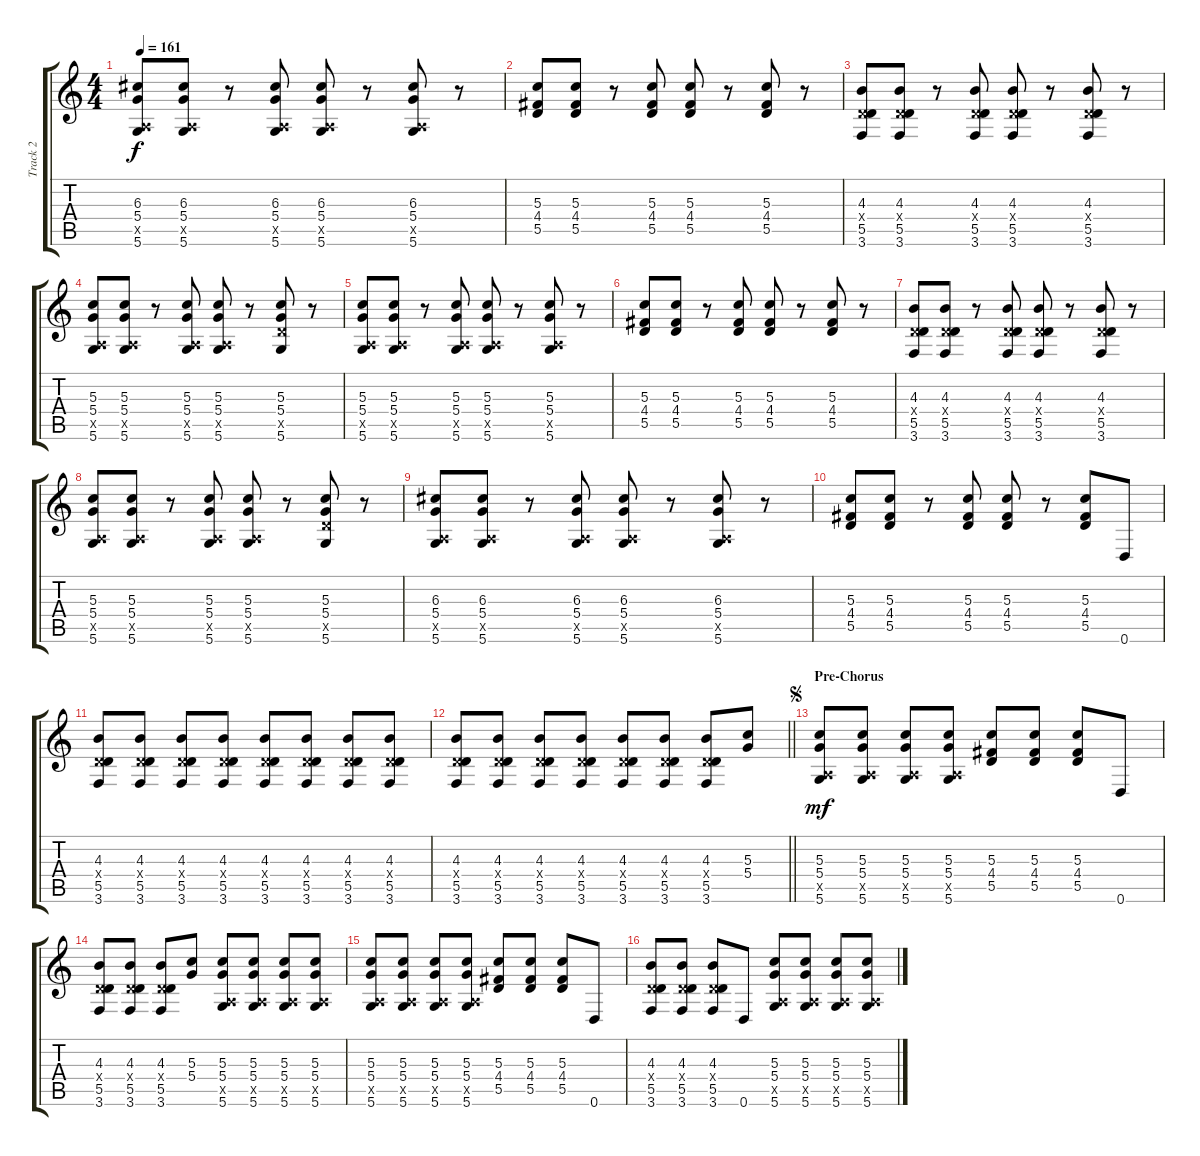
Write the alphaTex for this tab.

\track ("Track 2" "Track 2") {instrument distortionguitar}
\staff {score tabs}
\tuning (E4 B3 G3 D3 A2 D2) {hide}
\ts (4 4)
\tempo 161
\clef g2
\ks c
(6.3 5.4 0.5{x} 5.6).8{dy f} (6.3 5.4 0.5{x} 5.6).8 r.8 (6.3 5.4 0.5{x} 5.6).8 (6.3 5.4 0.5{x} 5.6).8 r.8 (6.3 5.4 0.5{x} 5.6).8 r.8 |
(5.3 4.4 5.5).8 (5.3 4.4 5.5).8 r.8 (5.3 4.4 5.5).8 (5.3 4.4 5.5).8 r.8 (5.3 4.4 5.5).8 r.8 |
(4.3 0.4{x} 5.5 3.6).8 (4.3 0.4{x} 5.5 3.6).8 r.8 (4.3 0.4{x} 5.5 3.6).8 (4.3 0.4{x} 5.5 3.6).8 r.8 (4.3 0.4{x} 5.5 3.6).8 r.8 |
(5.3 5.4 0.5{x} 5.6).8 (5.3 5.4 0.5{x} 5.6).8 r.8 (5.3 5.4 0.5{x} 5.6).8 (5.3 5.4 0.5{x} 5.6).8 r.8 (5.3 5.4 5.5{x} 5.6).8 r.8 |
(5.3 5.4 0.5{x} 5.6).8 (5.3 5.4 0.5{x} 5.6).8 r.8 (5.3 5.4 0.5{x} 5.6).8 (5.3 5.4 0.5{x} 5.6).8 r.8 (5.3 5.4 0.5{x} 5.6).8 r.8 |
(5.3 4.4 5.5).8 (5.3 4.4 5.5).8 r.8 (5.3 4.4 5.5).8 (5.3 4.4 5.5).8 r.8 (5.3 4.4 5.5).8 r.8 |
(4.3 0.4{x} 5.5 3.6).8 (4.3 0.4{x} 5.5 3.6).8 r.8 (4.3 0.4{x} 5.5 3.6).8 (4.3 0.4{x} 5.5 3.6).8 r.8 (4.3 0.4{x} 5.5 3.6).8 r.8 |
(5.3 5.4 0.5{x} 5.6).8 (5.3 5.4 0.5{x} 5.6).8 r.8 (5.3 5.4 0.5{x} 5.6).8 (5.3 5.4 0.5{x} 5.6).8 r.8 (5.3 5.4 5.5{x} 5.6).8 r.8 |
(6.3 5.4 0.5{x} 5.6).8 (6.3 5.4 0.5{x} 5.6).8 r.8 (6.3 5.4 0.5{x} 5.6).8 (6.3 5.4 0.5{x} 5.6).8 r.8 (6.3 5.4 0.5{x} 5.6).8 r.8 |
(5.3 4.4 5.5).8 (5.3 4.4 5.5).8 r.8 (5.3 4.4 5.5).8 (5.3 4.4 5.5).8 r.8 (5.3 4.4 5.5).8 0.6.8 |
(4.3 0.4{x} 5.5 3.6).8 (4.3 0.4{x} 5.5 3.6).8 (4.3 0.4{x} 5.5 3.6).8 (4.3 0.4{x} 5.5 3.6).8 (4.3 0.4{x} 5.5 3.6).8 (4.3 0.4{x} 5.5 3.6).8 (4.3 0.4{x} 5.5 3.6).8 (4.3 0.4{x} 5.5 3.6).8 |
\barLineRight lightlight
(4.3 0.4{x} 5.5 3.6).8 (4.3 0.4{x} 5.5 3.6).8 (4.3 0.4{x} 5.5 3.6).8 (4.3 0.4{x} 5.5 3.6).8 (4.3 0.4{x} 5.5 3.6).8 (4.3 0.4{x} 5.5 3.6).8 (4.3 0.4{x} 5.5 3.6).8 (5.3 5.4).8 |
\section ("" "Pre-Chorus")
\jump segno
(5.3 5.4 0.5{x} 5.6).8{dy mf} (5.3 5.4 0.5{x} 5.6).8 (5.3 5.4 0.5{x} 5.6).8 (5.3 5.4 0.5{x} 5.6).8 (5.3 4.4 5.5).8 (5.3 4.4 5.5).8 (5.3 4.4 5.5).8 0.6.8 |
(4.3 0.4{x} 5.5 3.6).8 (4.3 0.4{x} 5.5 3.6).8 (4.3 0.4{x} 5.5 3.6).8 (5.3 5.4).8 (5.3 5.4 0.5{x} 5.6).8 (5.3 5.4 0.5{x} 5.6).8 (5.3 5.4 0.5{x} 5.6).8 (5.3 5.4 0.5{x} 5.6).8 |
(5.3 5.4 0.5{x} 5.6).8 (5.3 5.4 0.5{x} 5.6).8 (5.3 5.4 0.5{x} 5.6).8 (5.3 5.4 0.5{x} 5.6).8 (5.3 4.4 5.5).8 (5.3 4.4 5.5).8 (5.3 4.4 5.5).8 0.6.8 |
(4.3 0.4{x} 5.5 3.6).8 (4.3 0.4{x} 5.5 3.6).8 (4.3 0.4{x} 5.5 3.6).8 0.6.8 (5.3 5.4 0.5{x} 5.6).8 (5.3 5.4 0.5{x} 5.6).8 (5.3 5.4 0.5{x} 5.6).8 (5.3 5.4 0.5{x} 5.6).8
